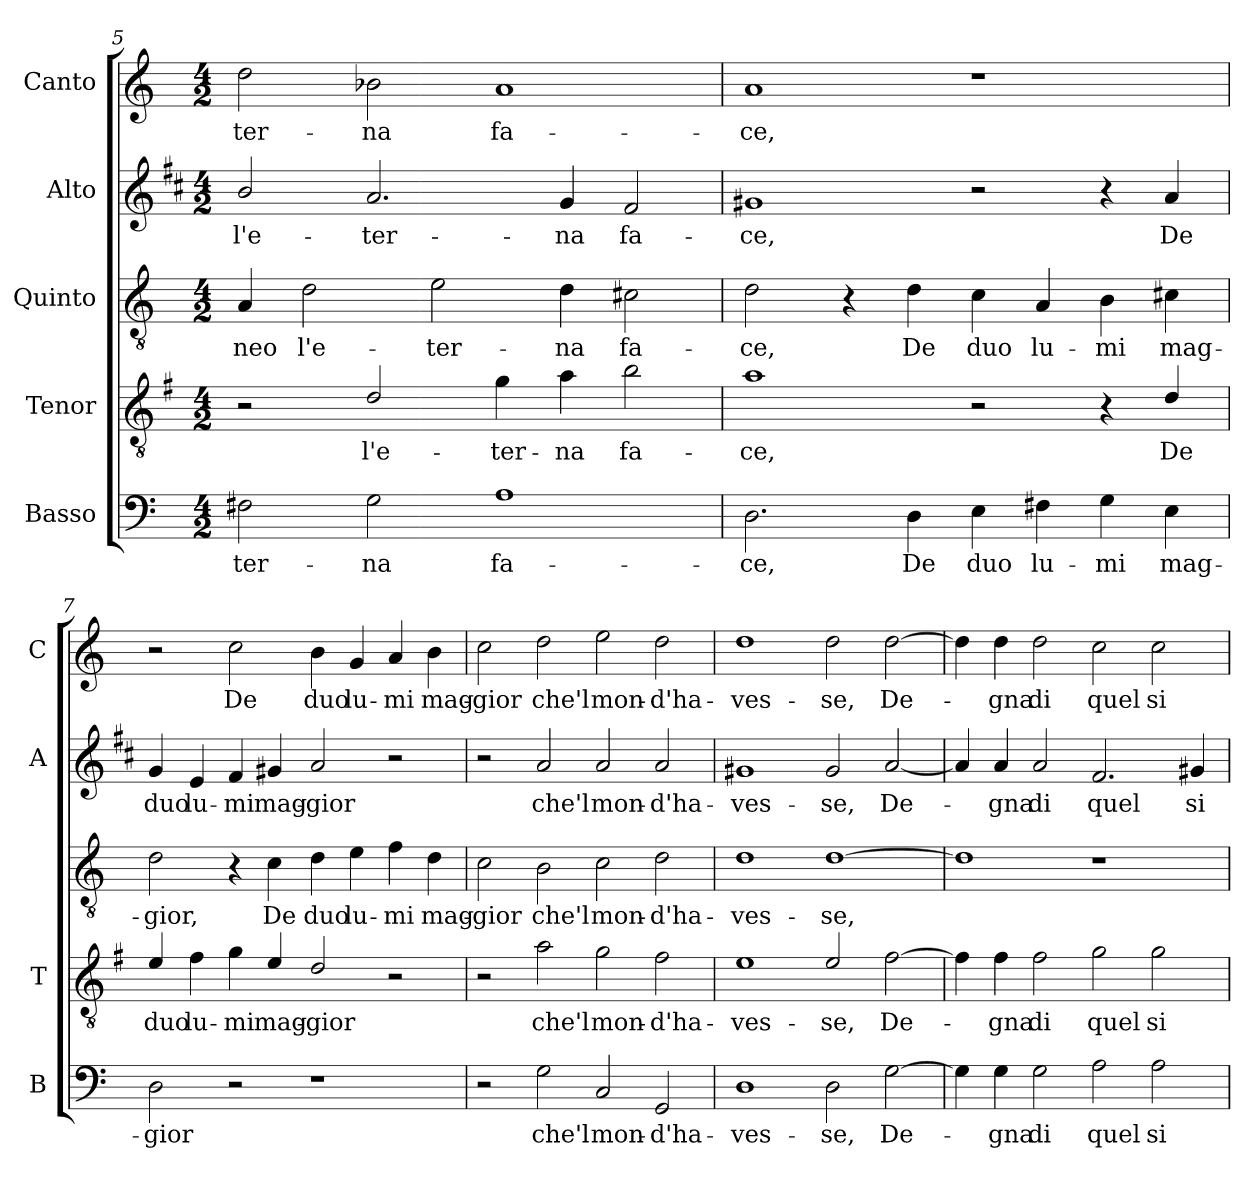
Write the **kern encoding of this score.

**kern	**text	**kern	**text	**kern	**text	**kern	**text	**kern	**text
*part5	*part5	*part4	*part4	*part3	*part3	*part2	*part2	*part1	*part1
*staff5	*staff5	*staff4	*staff4	*staff3	*staff3	*staff2	*staff2	*staff1	*staff1
*I"Basso	*	*I"Tenor	*	*I"Quinto	*	*I"Alto	*	*I"Canto	*
*I'B	*	*I'T	*	*	*	*I'A	*	*I'C	*
!!LO:LB:g=z
*clefF4	*	*clefGv2	*	*clefGv2	*	*clefG2	*	*clefG2	*
*	*	*ITrd4c7	*	*	*	*ITrd1c2	*	*	*
*k[]	*	*k[]	*	*k[]	*	*k[]	*	*k[]	*
*C:	*	*C:	*	*C:	*	*C:	*	*C:	*
*M4/2	*	*M4/2	*	*M4/2	*	*M4/2	*	*M4/2	*
=5	=5	=5	=5	=5	=5	=5	=5	=5	=5
!	!LO:LY:b	!	!	!	!LO:LY:b	!	!LO:LY:b	!	!LO:LY:b
2F#X\	-ter-	2r	.	4A/	-neo	2a/	l'e-	2dd\	-ter-
!	!	!	!	!	!LO:LY:b	!	!	!	!
.	.	.	.	2d\	l'e-	.	.	.	.
!	!LO:LY:b	!	!LO:LY:b	!	!	!	!LO:LY:b	!	!LO:LY:b
2G\	-na	2G/	l'e-	.	.	2.g/	-ter-	2b-X\	-na
!	!	!	!	!	!LO:LY:b	!	!	!	!
.	.	.	.	2e\	-ter-	.	.	.	.
!	!LO:LY:b	!	!LO:LY:b	!	!	!	!	!	!LO:LY:b
1A	fa-	4c\	-ter-	.	.	.	.	1a	fa-
!	!	!	!LO:LY:b	!	!LO:LY:b	!	!LO:LY:b	!	!
.	.	4d\	-na	4d\	-na	4f/	-na	.	.
!	!	!	!LO:LY:b	!	!LO:LY:b	!	!LO:LY:b	!	!
.	.	2e\	fa-	2c#X\	fa-	2e/	fa-	.	.
=6	=6	=6	=6	=6	=6	=6	=6	=6	=6
!	!LO:LY:b	!	!LO:LY:b	!	!LO:LY:b	!	!LO:LY:b	!	!LO:LY:b
2.D\	-ce,	1d	-ce,	2d\	-ce,	1f#X	-ce,	1a	-ce,
.	.	.	.	4r	.	.	.	.	.
!	!LO:LY:b	!	!	!	!LO:LY:b	!	!	!	!
4D\	De	.	.	4d\	De	.	.	.	.
!	!LO:LY:b	!	!	!	!LO:LY:b	!	!	!	!
4E\	duo	2r	.	4c\	duo	2r	.	1r	.
!	!LO:LY:b	!	!	!	!LO:LY:b	!	!	!	!
4F#X\	lu-	.	.	4A/	lu-	.	.	.	.
!	!LO:LY:b	!	!	!	!LO:LY:b	!	!	!	!
4G\	-mi	4r	.	4B\	-mi	4r	.	.	.
!	!LO:LY:b	!	!LO:LY:b	!	!LO:LY:b	!	!LO:LY:b	!	!
4E\	mag-	4G/	De	4c#X\	mag-	4g/	De	.	.
=7	=7	=7	=7	=7	=7	=7	=7	=7	=7
!	!LO:LY:b	!	!LO:LY:b	!	!LO:LY:b	!	!LO:LY:b	!	!
2D\	-gior	4A/	duo	2d\	-gior,	4f/	duo	2r	.
!	!	!	!LO:LY:b	!	!	!	!LO:LY:b	!	!
.	.	4B\	lu-	.	.	4d/	lu-	.	.
!	!	!	!LO:LY:b	!	!	!	!LO:LY:b	!	!LO:LY:b
2r	.	4c\	-mi	4r	.	4e/	-mi	2cc\	De
!	!	!	!LO:LY:b	!	!LO:LY:b	!	!LO:LY:b	!	!
.	.	4A/	mag-	4c\	De	4f#X/	mag-	.	.
!	!	!	!LO:LY:b	!	!LO:LY:b	!	!LO:LY:b	!	!LO:LY:b
1r	.	2G/	-gior	4d\	duo	2g/	-gior	4b\	duo
!	!	!	!	!	!LO:LY:b	!	!	!	!LO:LY:b
.	.	.	.	4e\	lu-	.	.	4g/	lu-
!	!	!	!	!	!LO:LY:b	!	!	!	!LO:LY:b
.	.	2r	.	4f\	-mi	2r	.	4a/	-mi
!	!	!	!	!	!LO:LY:b	!	!	!	!LO:LY:b
.	.	.	.	4d\	mag-	.	.	4b\	mag-
=8	=8	=8	=8	=8	=8	=8	=8	=8	=8
!	!	!	!	!	!LO:LY:b	!	!	!	!LO:LY:b
2r	.	2r	.	2c\	-gior	2r	.	2cc\	-gior
!	!LO:LY:b	!	!LO:LY:b	!	!LO:LY:b	!	!LO:LY:b	!	!LO:LY:b
2G\	che'l	2d\	che'l	2B\	che'l	2g/	che'l	2dd\	che'l
!	!LO:LY:b	!	!LO:LY:b	!	!LO:LY:b	!	!LO:LY:b	!	!LO:LY:b
2C/	mon-	2c\	mon-	2c\	mon-	2g/	mon-	2ee\	mon-
!	!LO:LY:b	!	!LO:LY:b	!	!LO:LY:b	!	!LO:LY:b	!	!LO:LY:b
2GG/	-d'ha-	2B\	-d'ha-	2d\	-d'ha-	2g/	-d'ha-	2dd\	-d'ha-
!!LO:LB:g=z
=9	=9	=9	=9	=9	=9	=9	=9	=9	=9
!	!LO:LY:b	!	!LO:LY:b	!	!LO:LY:b	!	!LO:LY:b	!	!LO:LY:b
1D	-ves-	1A	-ves-	1d	-ves-	1f#X	-ves-	1dd	-ves-
!	!LO:LY:b	!	!LO:LY:b	!	!LO:LY:b	!	!LO:LY:b	!	!LO:LY:b
2D\	-se,	2A/	-se,	[1d	-se,	2f#/	-se,	2dd\	-se,
!	!LO:LY:b	!	!LO:LY:b	!	!	!	!LO:LY:b	!	!LO:LY:b
[2G\	De-	[2B\	De-	.	.	[2g/	De-	[2dd\	De-
=10	=10	=10	=10	=10	=10	=10	=10	=10	=10
4G\]	.	4B\]	.	1d]	.	4g/]	.	4dd\]	.
!	!LO:LY:b	!	!LO:LY:b	!	!	!	!LO:LY:b	!	!LO:LY:b
4G\	-gna	4B\	-gna	.	.	4g/	-gna	4dd\	-gna
!	!LO:LY:b	!	!LO:LY:b	!	!	!	!LO:LY:b	!	!LO:LY:b
2G\	di	2B\	di	.	.	2g/	di	2dd\	di
!	!LO:LY:b	!	!LO:LY:b	!	!	!	!LO:LY:b	!	!LO:LY:b
2A\	quel	2c\	quel	1r	.	2.e/	quel	2cc\	quel
!	!LO:LY:b	!	!LO:LY:b	!	!	!	!	!	!LO:LY:b
2A\	si-	2c\	si-	.	.	.	.	2cc\	si-
!	!	!	!	!	!	!	!LO:LY:b	!	!
.	.	.	.	.	.	4f#X/	si-	.	.
=	=	=	=	=	=	=	=	=	=
*-	*-	*-	*-	*-	*-	*-	*-	*-	*-
